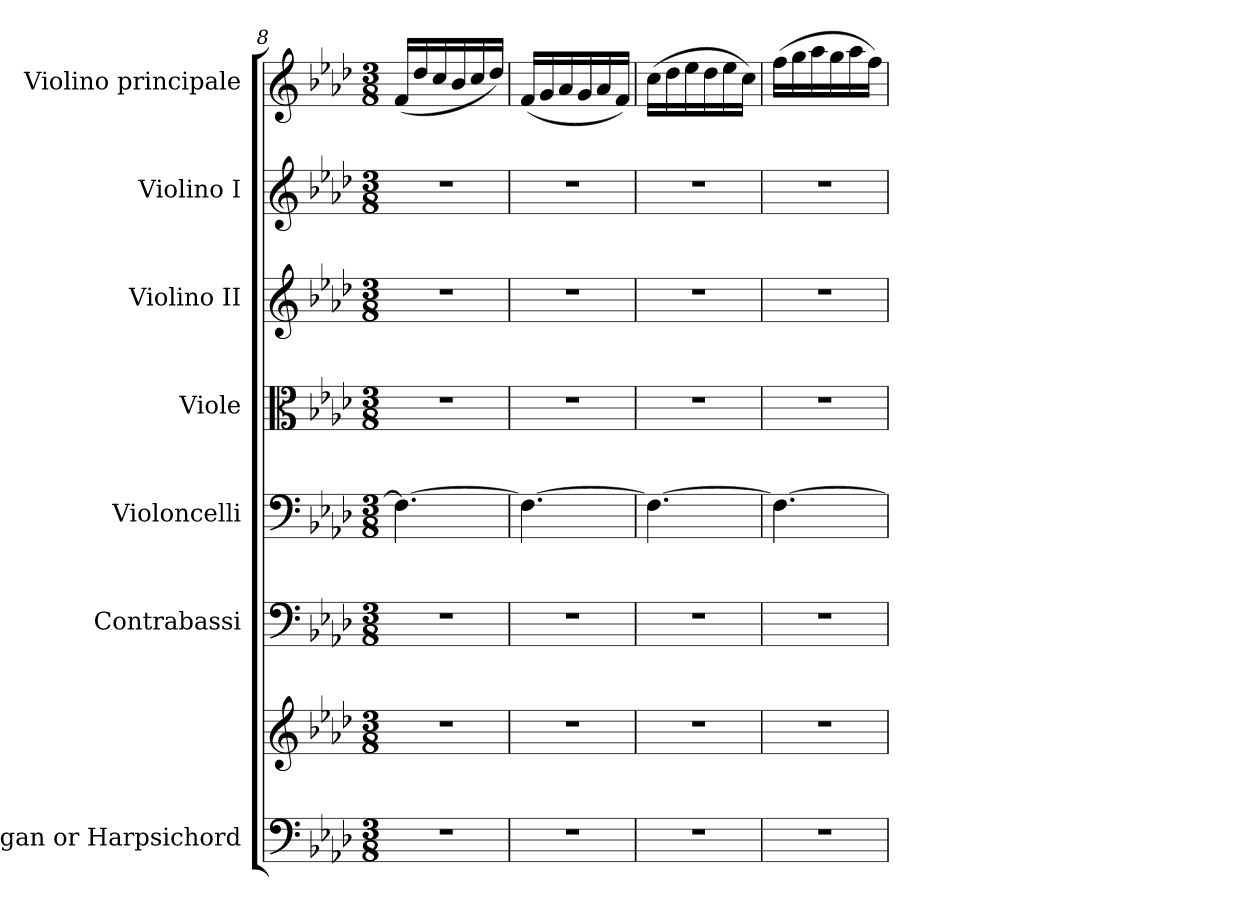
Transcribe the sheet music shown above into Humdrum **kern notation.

**kern	**kern	**kern	**kern	**kern	**kern	**kern	**kern
*part7	*part7	*part6	*part5	*part4	*part3	*part2	*part1
*staff8	*staff7	*staff6	*staff5	*staff4	*staff3	*staff2	*staff1
*I"Organ or Harpsichord	*	*I"Contrabassi	*I"Violoncelli	*I"Viole	*I"Violino II	*I"Violino I	*I"Violino principale
*I'Hch.	*	*I'Cbs.	*I'Vcl.	*I'Vle.	*I'Vln. II	*I'Vln. I	*I'Vln.
*clefF4	*clefG2	*clefF4	*clefF4	*clefC3	*clefG2	*clefG2	*clefG2
*	*	*ITrd7c12	*	*	*	*	*
*k[b-e-a-d-]	*k[b-e-a-d-]	*k[b-e-a-d-]	*k[b-e-a-d-]	*k[b-e-a-d-]	*k[b-e-a-d-]	*k[b-e-a-d-]	*k[b-e-a-d-]
*M3/8	*M3/8	*M3/8	*M3/8	*M3/8	*M3/8	*M3/8	*M3/8
=8	=8	=8	=8	=8	=8	=8	=8
4.r	4.r	4.r	4.F\_	4.r	4.r	4.r	(<16f/LL
.	.	.	.	.	.	.	16dd-/
.	.	.	.	.	.	.	16cc/
.	.	.	.	.	.	.	16b-/
.	.	.	.	.	.	.	16cc/
.	.	.	.	.	.	.	16dd-/JJ)
=9	=9	=9	=9	=9	=9	=9	=9
4.r	4.r	4.r	4.F\_	4.r	4.r	4.r	(<16f/LL
.	.	.	.	.	.	.	16g/
.	.	.	.	.	.	.	16a-/
.	.	.	.	.	.	.	16g/
.	.	.	.	.	.	.	16a-/
.	.	.	.	.	.	.	16f/JJ)
!!LO:PB:g=z
=10	=10	=10	=10	=10	=10	=10	=10
4.r	4.r	4.r	4.F\_	4.r	4.r	4.r	(>16cc\LL
.	.	.	.	.	.	.	16dd-\
.	.	.	.	.	.	.	16ee-\
.	.	.	.	.	.	.	16dd-\
.	.	.	.	.	.	.	16ee-\
.	.	.	.	.	.	.	16cc\JJ)
=11	=11	=11	=11	=11	=11	=11	=11
4.r	4.r	4.r	4.F\_	4.r	4.r	4.r	(>16ff\LL
.	.	.	.	.	.	.	16gg\
.	.	.	.	.	.	.	16aa-\
.	.	.	.	.	.	.	16gg\
.	.	.	.	.	.	.	16aa-\
.	.	.	.	.	.	.	16ff\JJ)
=	=	=	=	=	=	=	=
*-	*-	*-	*-	*-	*-	*-	*-
